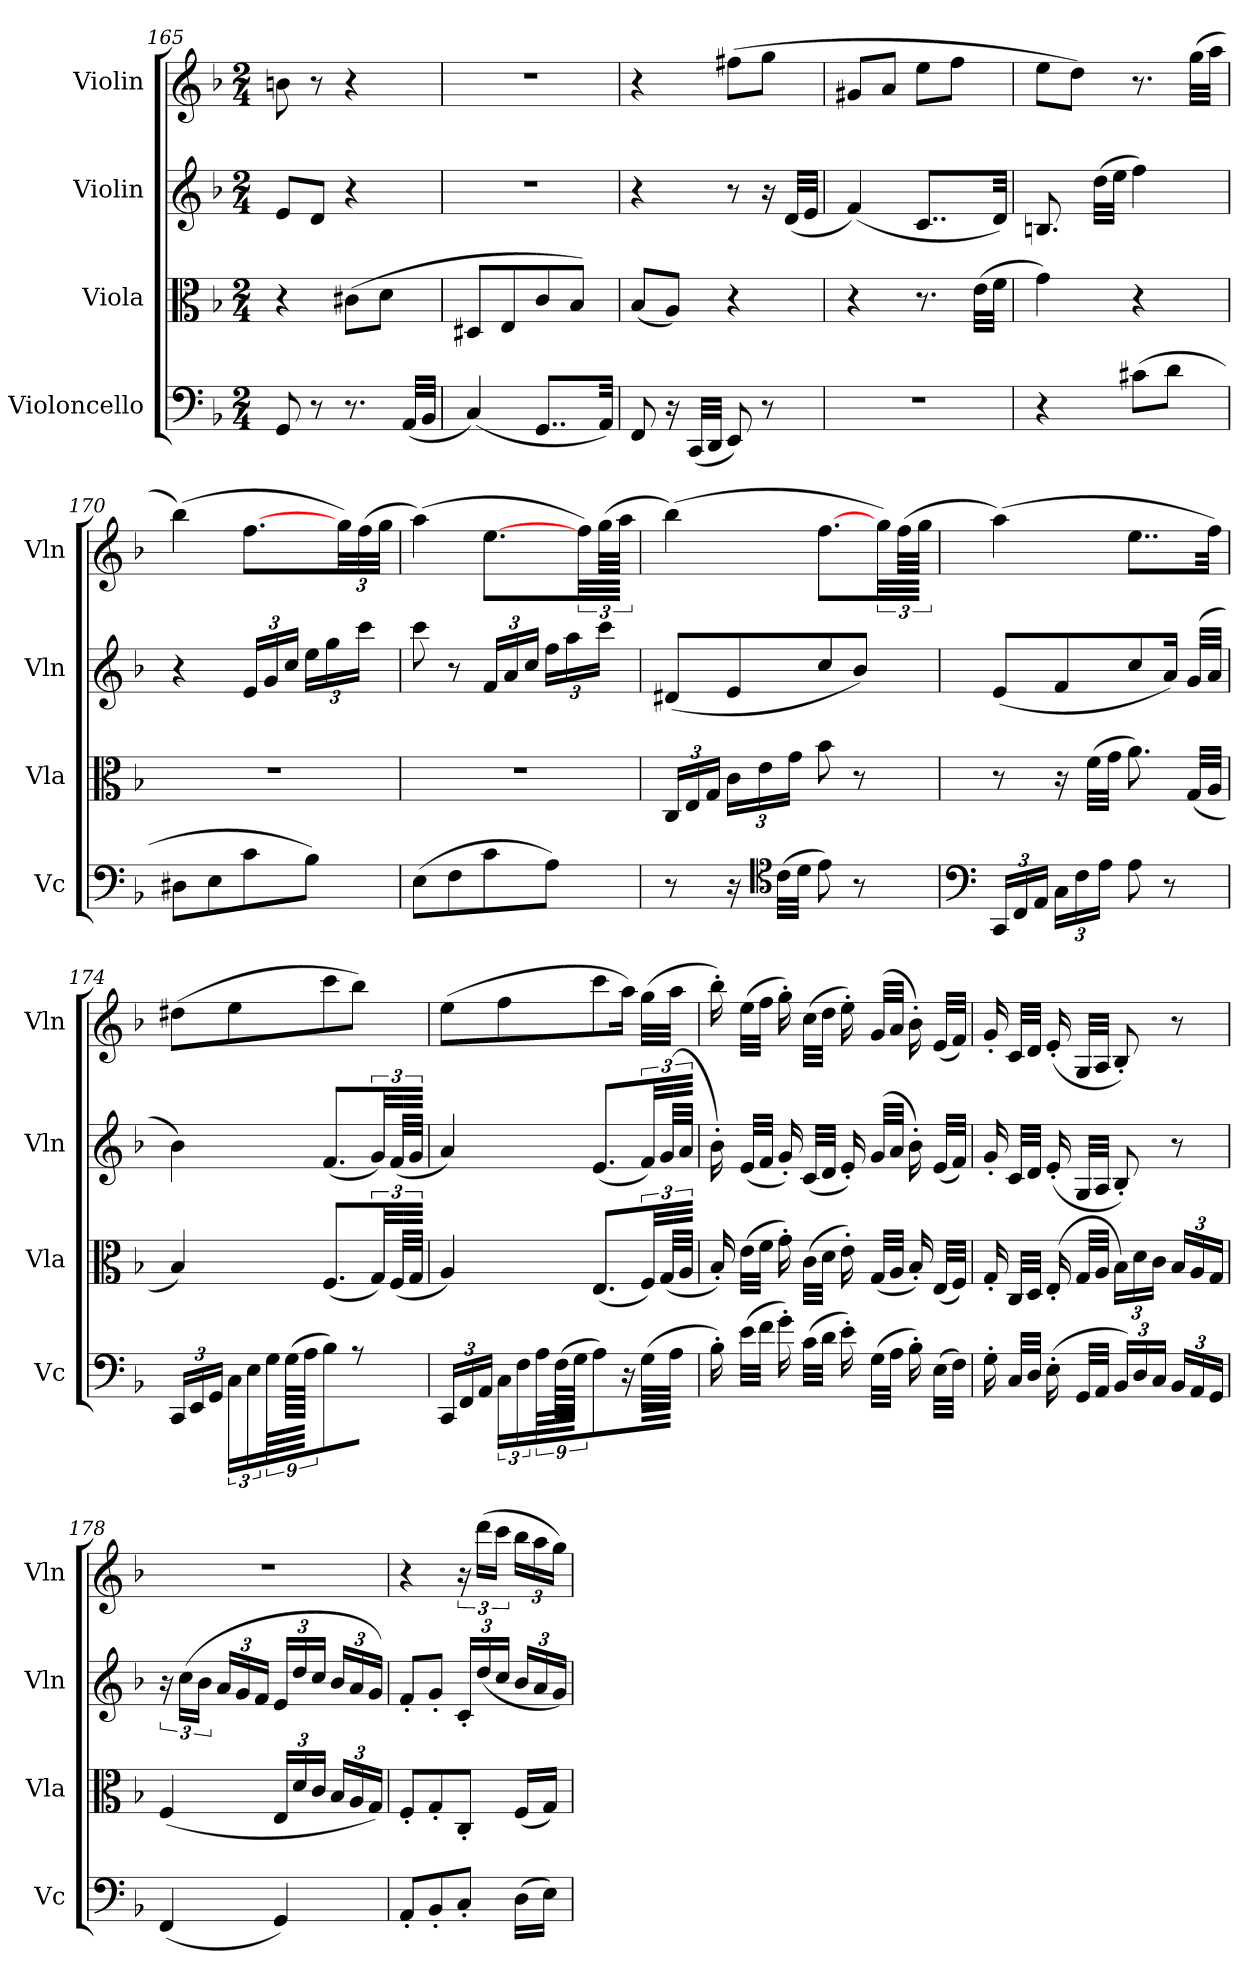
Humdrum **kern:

**kern	**kern	**kern	**kern
*part4	*part3	*part2	*part1
*staff4	*staff3	*staff2	*staff1
*I"Violoncello	*I"Viola	*I"Violin	*I"Violin
*I'Vc	*I'Vla	*I'Vln	*I'Vln
*clefF4	*clefC3	*clefG2	*clefG2
*k[b-]	*k[b-]	*k[b-]	*k[b-]
*M2/4	*M2/4	*M2/4	*M2/4
=165	=165	=165	=165
8GG/	4r	8e/L	8bn\
8r	.	8d/J	8r
8.r	(8c#X\L	4r	4r
.	8d\J	.	.
(32AA/LLL	.	.	.
32BB-/JJJ	.	.	.
=166	=166	=166	=166
(4C/)	8D#X/L	2r	2r
.	8E/	.	.
8..GG/L	8c/	.	.
.	8B-/J)	.	.
32AA/Jkk)	.	.	.
=167	=167	=167	=167
8FF/	(8B-/L	4r	4r
16r	8A/J)	.	.
(32CC/LLL	.	.	.
32DD/JJJ	.	.	.
8EE/)	4r	8r	(8ff#X\L
8r	.	16r	8gg\J
.	.	(32d/LLL	.
.	.	32e/JJJ	.
=168	=168	=168	=168
2r	4r	(4f/)	8g#X/L
.	.	.	8a/J
.	8.r	8..c/L	8ee\L
.	.	.	8ff\J
.	(32e\LLL	.	.
.	32f\JJJ	32d/Jkk)	.
=169	=169	=169	=169
4r	4g\)	8.Bn/	8ee\L
.	.	.	8dd\J)
.	.	(32dd\LLL	.
.	.	32ee\JJJ	.
(8c#X\L	4r	4ff\)	8.r
8d\J	.	.	.
.	.	.	(32gg\LLL
.	.	.	32aa\JJJ
=170	=170	=170	=170
8D#X\L	2r	4r	(4bb-\)
8E\	.	.	.
8c\	.	24e/LL	[8.ff\L
.	.	24g/	.
.	.	24cc/JJ	.
8B-\J)	.	24ee\LL	.
.	.	24gg\	.
.	.	.	48gg\LL)
.	.	24ccc\JJ	(48ff\
.	.	.	48gg\JJJ
=171	=171	=171	=171
(8E\L	2r	8ccc\	(4aa\)
8F\	.	8r	.
8c\	.	24f/LL	[8.ee\L
.	.	24a/	.
.	.	24cc/JJ	.
8A\J)	.	24ff\LL	.
.	.	24aa\	.
.	.	.	48ff\Jkk)
.	.	24ccc\JJ	(48gg\LLL
.	.	.	48aa\JJJ
=172	=172	=172	=172
8r	24C/LL	(8d#X/L	(4bb-\)
.	24E/	.	.
.	24G/JJ	.	.
16r	24c\LL	8e/	.
.	24e\	.	.
*clefC4	*	*	*
(32c\LLL	.	.	.
.	24g\JJ	.	.
32d\JJJ	.	.	.
8e\)	8b-\	8cc/	[8.ff\L
8r	8r	8b-/J)	.
.	.	.	48gg\Jkk)
.	.	.	(48ff\LLL
.	.	.	48gg\JJJ
=173	=173	=173	=173
*clefF4	*	*	*
24CC/LL	8r	(8e/L	(4aa\)
24FF/	.	.	.
24AA/JJ	.	.	.
24C\LL	16r	8f/	.
24F\	.	.	.
.	(32f\LLL	.	.
24A\JJ	.	.	.
.	32g\JJJ	.	.
8A\	8.a\)	8cc/	8..ee\L
8r	.	16a/Jk)	.
.	(32G/LLL	(32g/LLL	.
.	32A/JJJ	32a/JJJ	32ff\Jkk)
=174	=174	=174	=174
24CC/LL	4B-/)	4b-\)	(8dd#X\L
24EE/	.	.	.
24GG/JJ	.	.	.
24C\LL	.	.	8ee\
24E\	.	.	.
72G\JJkk	.	.	.
(72G\LLLL	.	.	.
72A\JJJJ	.	.	.
8B-\)	(8.F/L	(8.f/L	8ccc\
8r	.	.	8bb-\J)
.	48G/Jkk)	48g/Jkk)	.
.	(48F/LLL	(48f/LLL	.
.	48G/JJJ	48g/JJJ	.
=175	=175	=175	=175
24CC/LL	4A/)	4a/)	(8ee\L
24FF/	.	.	.
24AA/JJ	.	.	.
24C\LL	.	.	8ff\
24F\	.	.	.
72A\JJkk	.	.	.
(72F\LLLL	.	.	.
72G\JJJJ	.	.	.
8A\)	(8.E/L	(8.e/L	8ccc\
16r	.	.	16aa\Jk)
(32G\LLL	48F/Jkk)	48f/Jkk)	(32gg\LLL
.	(48G/LLL	(48g/LLL	.
32A\JJJ	.	.	32aa\JJJ
.	48A/JJJ	48a/JJJ	.
=176	=176	=176	=176
16B-'\)	16B-'/)	16b-'\)	16bb-'\)
(32e\LLL	(32e\LLL	(32e/LLL	(32ee\LLL
32f\JJJ	32f\JJJ	32f/JJJ	32ff\JJJ
16g'\)	16g'\)	16g'/)	16gg'\)
(32c\LLL	(32c\LLL	(32c/LLL	(32cc\LLL
32d\JJJ	32d\JJJ	32d/JJJ	32dd\JJJ
16e'\)	16e'\)	16e'/)	16ee'\)
(32G\LLL	(32G/LLL	(32g/LLL	(32g/LLL
32A\JJJ	32A/JJJ	32a/JJJ	32a/JJJ
16B-'\)	16B-'/)	16b-'\)	16b-'\)
(32E\LLL	(32E/LLL	(32e/LLL	(32e/LLL
32F\JJJ)	32F/JJJ)	32f/JJJ)	32f/JJJ)
=177	=177	=177	=177
16G'\	16G'/	16g'/	16g'/
32C/LLL	32C/LLL	32c/LLL	32c/LLL
32D/JJJ	32D/JJJ	32d/JJJ	32d/JJJ
(16E'\	(16E'/	(16e'/	(16e'/
32GG/LLL	32G/LLL	32G/LLL	32G/LLL
32AA/JJJ	32A/JJJ	32A/JJJ	32A/JJJ
24BB-/LL)	24B-\LL)	8B-'/)	8B-'/)
24D/	24d\	.	.
24C/JJ	24c\JJ	.	.
24BB-/LL	24B-/LL	8r	8r
24AA/	24A/	.	.
24GG/JJ	24G/JJ	.	.
=178	=178	=178	=178
(4FF/	(4F/	24r	2r
.	.	(24cc\LL	.
.	.	24b-\JJ	.
.	.	24a/LL	.
.	.	24g/	.
.	.	24f/JJ	.
4GG/)	24E/LL	24e/LL	.
.	24d/	24dd/	.
.	24c/JJ	24cc/JJ	.
.	24B-/LL	24b-/LL	.
.	24A/	24a/	.
.	24G/JJ)	24g/JJ)	.
=179	=179	=179	=179
8AA'/L	8F'/L	8f'/L	4r
8BB-'/	8G'/	8g'/J	.
8C'/J	8C'/J	24c'/LL	24r
.	.	(24dd/	(24ddd\LL
.	.	24cc/JJ	24ccc\JJ
(16D\LL	(16F/LL	24b-/LL	24bb-\LL
.	.	24a/	24aa\
16E\JJ)	16G/JJ)	.	.
.	.	24g/JJ)	24gg\JJ)
=	=	=	=
*-	*-	*-	*-
